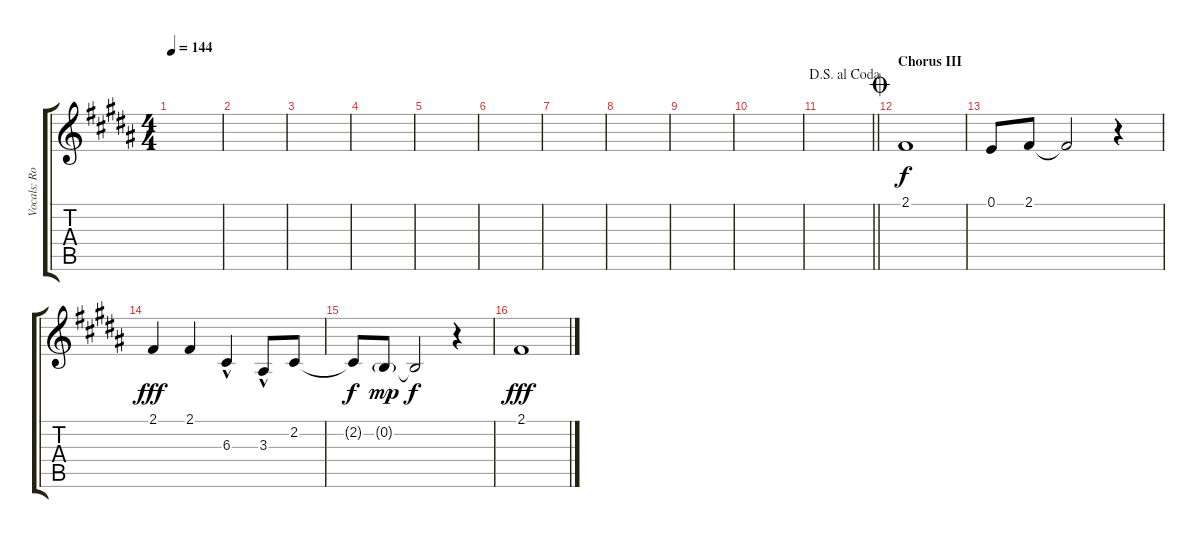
\track ("Vocals: Rob" "Vocals: Ro") {instrument lead2sawtooth}
\staff {score tabs}
\tuning (E4 B3 G3 D3 A2 E2) {hide}
\ts (4 4)
\tempo 144
\clef g2
\ks b
|
|
|
|
|
|
|
|
|
|
\jump dalsegnoalcoda
\barLineRight lightlight
|
\section ("" "Chorus III")
\jump coda
2.1.1 |
0.1.8 2.1.8 2.1{t}.2{dy f} r.4 |
2.1.4{dy fff} 2.1.4 6.3{hac}.4 3.3{hac}.8 2.2.8 |
2.2{t}.8{dy f} 0.2{g}.8{dy mp} 0.2{t}.2{dy f} r.4 |
2.1.1{dy fff}
